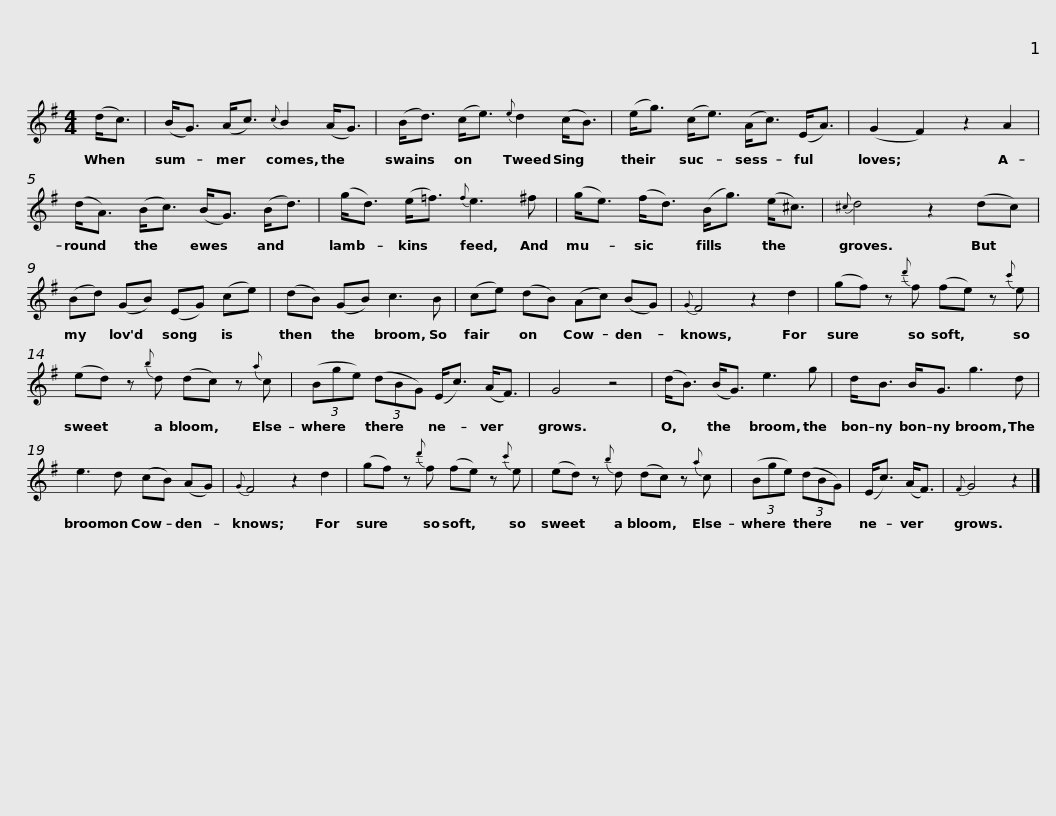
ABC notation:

X:1
L:1/8
M:4/4
I:linebreak $
K:G
V:1 treble
V:1
 (d<c) | (B<G) (A<c){c} B2 (A<G) | (B<d) (c<e){e} d2 (c<B) | (e<g) (c<e) (A<c) (E<A) | (G2 F2) z2 A2 |$ %5
 (d<A) (B<c) (B<G) (B<d) | (g<d) (e<=f){f} e3 ^f | (g<e) (f<d) (B<g) (e<^c) |{^c} d4 z2 (dc) |$ (Bd) (GB) (EG) (ce) | %10
 (dB) (GB) c3 B | (ce) (dB) (Ac) (BG) |{G} F4 z2 d2 | (gf) z{d'} f (fe) z{c'} e |$ (ed) z{b} d (dc) z{a} c | %15
 (3(Bge) (3(dBG) (E<c) (A<F) | G4 z4 | (d<B) (B<G) e3 g |$ d<B B<G g3 d | e3 d (cB) (AG) | %20
{G} F4 z2 d2 | (gf) z{d'} f (fe) z{c'} e |$ (ed) z{b} d (dc) z{a} c | (3(Bge) (3(dBG) | (E<c) (A<F) | %25
{F} G4 z2 |] %26
